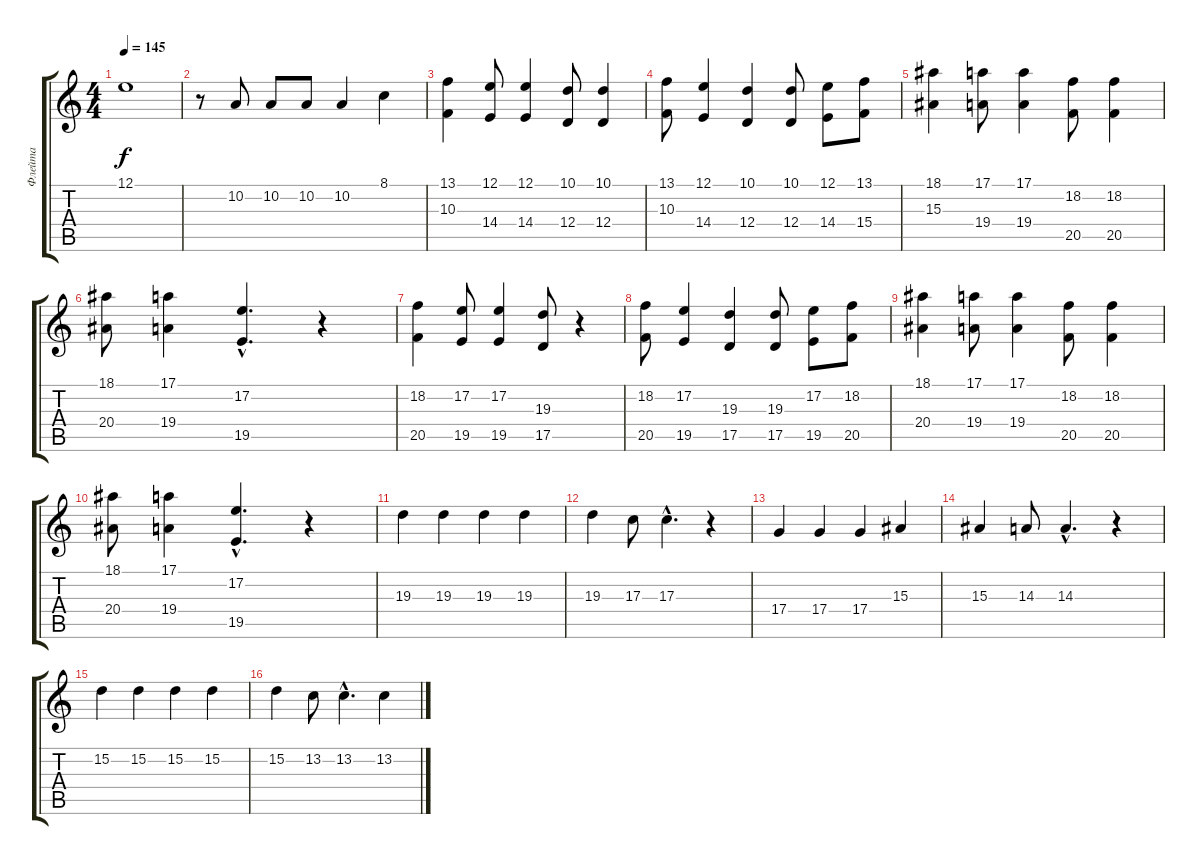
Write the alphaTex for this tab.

\track ("Флейта" "Флейта") {instrument flute}
\staff {score tabs}
\tuning (E4 B3 G3 D3 A2 E2) {hide}
\ts (4 4)
\tempo 145
\clef g2
\ks c
12.1.1{dy f} |
r.8 10.2.8 10.2.8 10.2.8 10.2.4 8.1.4 |
(13.1 10.3).4 (12.1 14.4).8 (12.1 14.4).4 (10.1 12.4).8 (10.1 12.4).4 |
(13.1 10.3).8 (12.1 14.4).4 (10.1 12.4).4 (10.1 12.4).8 (12.1 14.4).8 (13.1 15.4).8 |
(18.1 15.3).4 (17.1 19.4).8 (17.1 19.4).4 (18.2 20.5).8 (18.2 20.5).4 |
(18.1 20.4).8 (17.1 19.4).4 (17.2{hac} 19.5{hac}).4{d} r.4 |
(18.2 20.5).4 (17.2 19.5).8 (17.2 19.5).4 (19.3 17.5).8 r.4 |
(18.2 20.5).8 (17.2 19.5).4 (19.3 17.5).4 (19.3 17.5).8 (17.2 19.5).8 (18.2 20.5).8 |
(18.1 20.4).4 (17.1 19.4).8 (17.1 19.4).4 (18.2 20.5).8 (18.2 20.5).4 |
(18.1 20.4).8 (17.1 19.4).4 (17.2{hac} 19.5{hac}).4{d} r.4 |
19.3.4 19.3.4 19.3.4 19.3.4 |
19.3.4 17.3.8 17.3{hac}.4{d} r.4 |
17.4.4 17.4.4 17.4.4 15.3.4 |
15.3.4 14.3.8 14.3{hac}.4{d} r.4 |
15.2.4 15.2.4 15.2.4 15.2.4 |
15.2.4 13.2.8 13.2{hac}.4{d} 13.2.4
